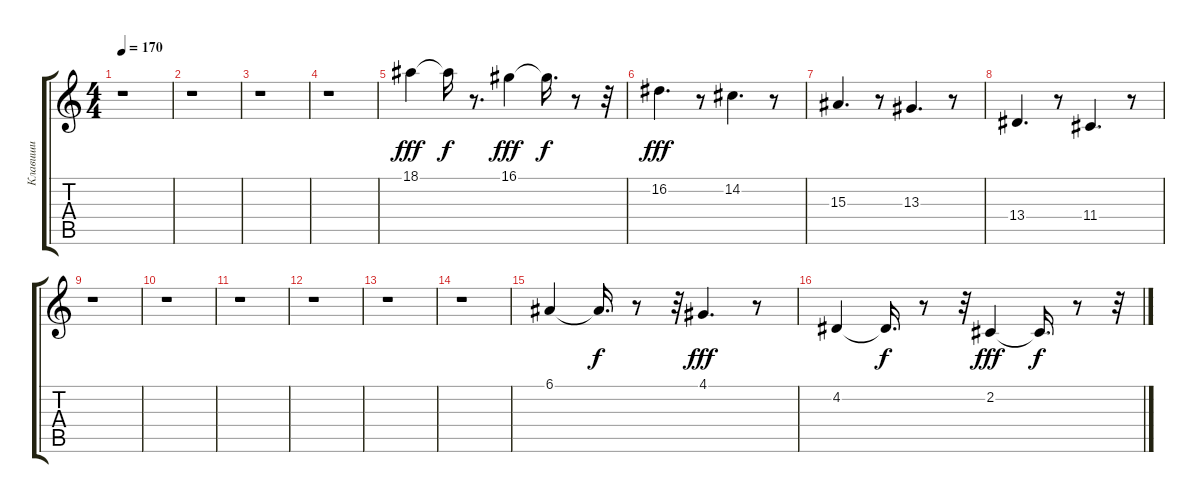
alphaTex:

\track ("Клавиши" "Клавиши") {instrument pad2warm}
\staff {score tabs}
\tuning (E4 B3 G3 D3 A2 E2) {hide}
\ts (4 4)
\tempo 170
\clef g2
\ks c
r.1{dy f} |
r.1 |
r.1 |
r.1 |
18.1.4{dy fff} 18.1{t}.16{dy f} r.8{d} 16.1.4{dy fff} 16.1{t}.16{d dy f} r.8 r.32 |
16.2.4{d dy fff} r.8 14.2.4{d} r.8 |
15.3.4{d} r.8 13.3.4{d} r.8 |
13.4.4{d} r.8 11.4.4{d} r.8 |
r.1 |
r.1 |
r.1 |
r.1 |
r.1 |
r.1 |
6.1.4 6.1{t}.16{d dy f} r.8 r.32 4.1.4{d dy fff} r.8 |
4.2.4 4.2{t}.16{d dy f} r.8 r.32 2.2.4{dy fff} 2.2{t}.16{d dy f} r.8 r.32
